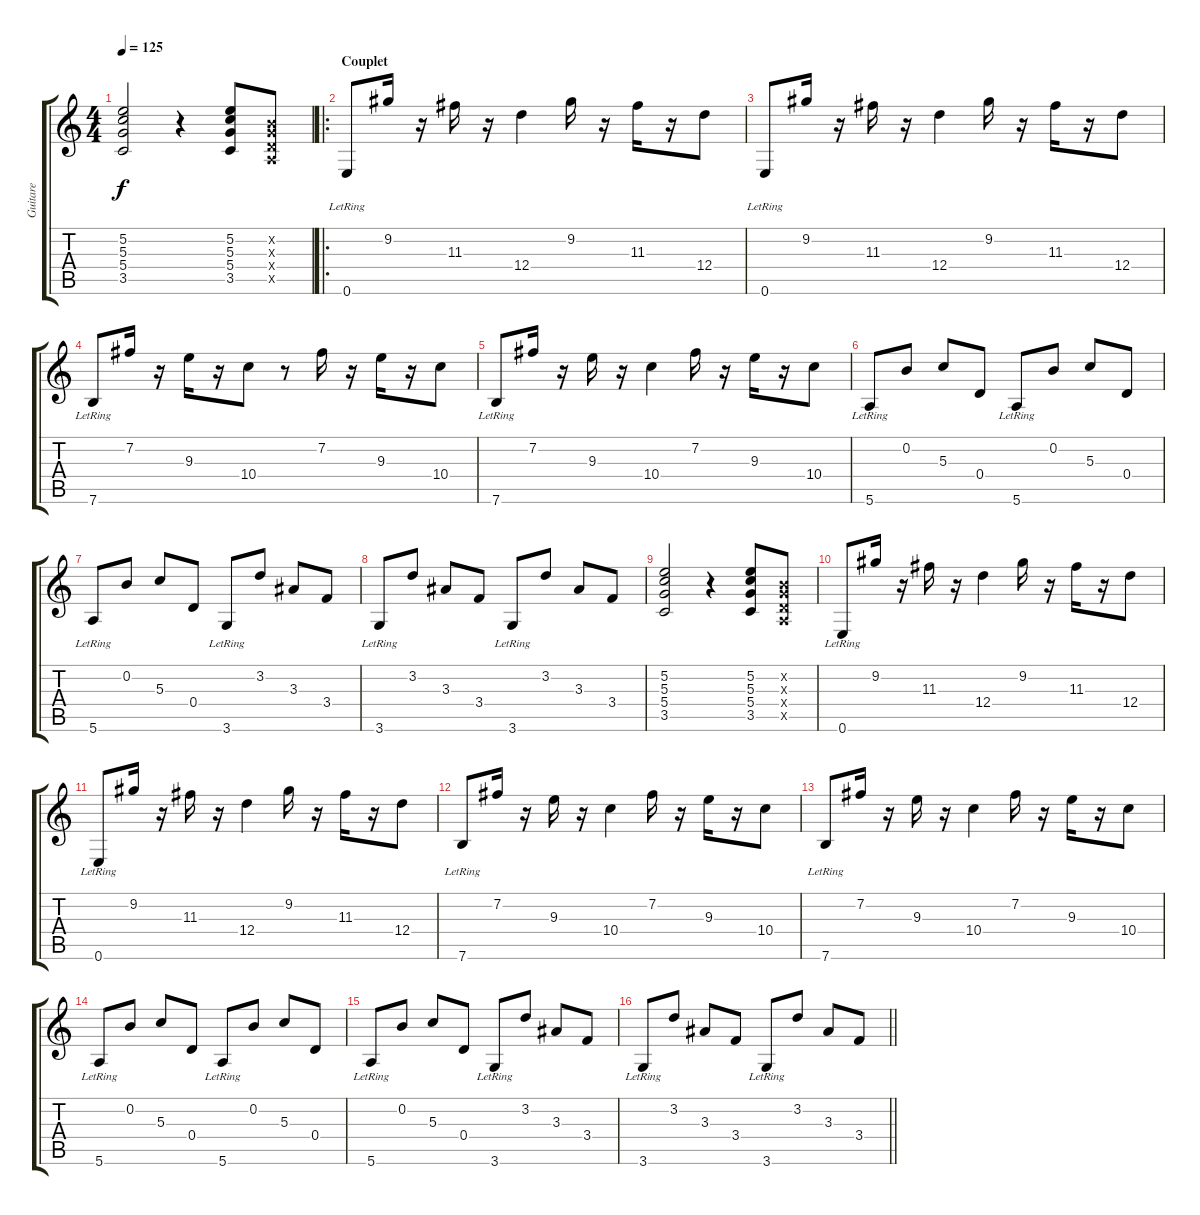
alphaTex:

\track ("Guitare" "Guitare") {instrument electricguitarclean}
\staff {score tabs}
\tuning (E4 B3 G3 D3 A2 E2) {hide}
\ts (4 4)
\tempo 125
\clef g2
\ks c
(5.2 5.3 5.4 3.5).2{dy f} r.4 (5.2 5.3 5.4 3.5).8 (0.2{x} 0.3{x} 0.4{x} 0.5{x}).8 |
\ro
\section ("" "Couplet")
0.6{lr}.8 9.2.16 r.16 11.3.16 r.16 12.4.4 9.2.16 r.16 11.3.16 r.16 12.4.8 |
0.6{lr}.8 9.2.16 r.16 11.3.16 r.16 12.4.4 9.2.16 r.16 11.3.16 r.16 12.4.8 |
7.6{lr}.8 7.2.16 r.16 9.3.16 r.16 10.4.8 r.8 7.2.16 r.16 9.3.16 r.16 10.4.8 |
7.6{lr}.8 7.2.16 r.16 9.3.16 r.16 10.4.4 7.2.16 r.16 9.3.16 r.16 10.4.8 |
5.6{lr}.8 0.2.8 5.3.8 0.4.8 5.6{lr}.8 0.2.8 5.3.8 0.4.8 |
5.6{lr}.8 0.2.8 5.3.8 0.4.8 3.6{lr}.8 3.2.8 3.3.8 3.4.8 |
3.6{lr}.8 3.2.8 3.3.8 3.4.8 3.6{lr}.8 3.2.8 3.3.8 3.4.8 |
(5.2 5.3 5.4 3.5).2 r.4 (5.2 5.3 5.4 3.5).8 (0.2{x} 0.3{x} 0.4{x} 0.5{x}).8 |
0.6{lr}.8 9.2.16 r.16 11.3.16 r.16 12.4.4 9.2.16 r.16 11.3.16 r.16 12.4.8 |
0.6{lr}.8 9.2.16 r.16 11.3.16 r.16 12.4.4 9.2.16 r.16 11.3.16 r.16 12.4.8 |
7.6{lr}.8 7.2.16 r.16 9.3.16 r.16 10.4.4 7.2.16 r.16 9.3.16 r.16 10.4.8 |
7.6{lr}.8 7.2.16 r.16 9.3.16 r.16 10.4.4 7.2.16 r.16 9.3.16 r.16 10.4.8 |
5.6{lr}.8 0.2.8 5.3.8 0.4.8 5.6{lr}.8 0.2.8 5.3.8 0.4.8 |
5.6{lr}.8 0.2.8 5.3.8 0.4.8 3.6{lr}.8 3.2.8 3.3.8 3.4.8 |
\barLineRight lightlight
3.6{lr}.8 3.2.8 3.3.8 3.4.8 3.6{lr}.8 3.2.8 3.3.8 3.4.8
